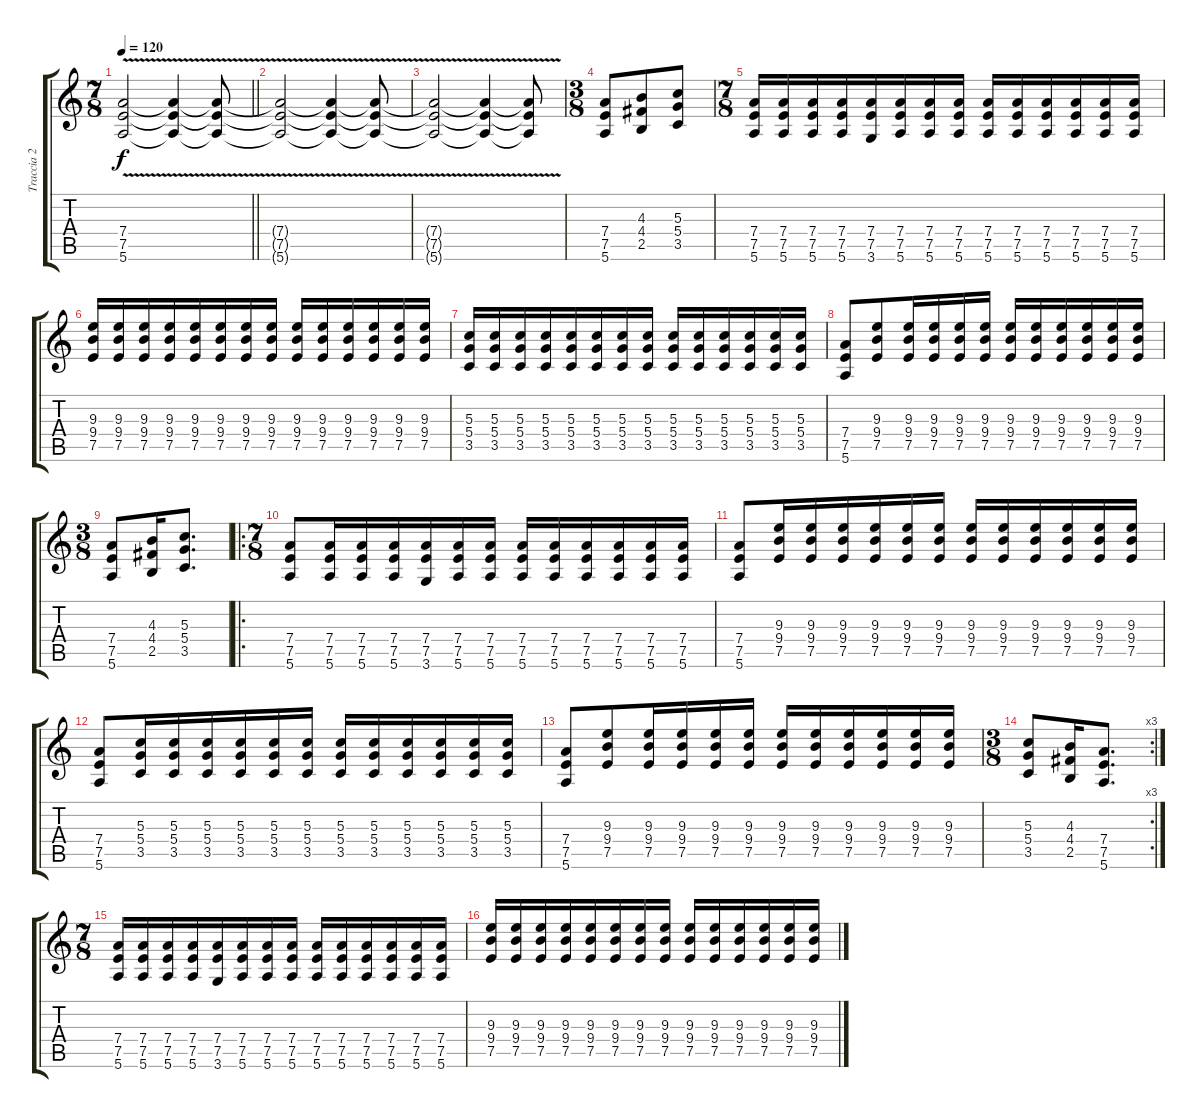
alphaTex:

\track ("Traccia 2" "Traccia 2") {instrument distortionguitar}
\staff {score tabs}
\tuning (E4 B3 G3 D3 A2 E2) {hide}
\ts (7 8)
\tempo 120
\clef g2
\barLineRight lightlight
\ks c
(7.4{v t} 7.5{v t} 5.6{v t}).2{dy f} (7.4{v t} 7.5{v t} 5.6{v t}).4 (7.4{v t} 7.5{v t} 5.6{v t}).8 |
(7.4{v t} 7.5{v t} 5.6{v t}).2 (7.4{v t} 7.5{v t} 5.6{v t}).4 (7.4{v t} 7.5{v t} 5.6{v t}).8 |
(7.4{v t} 7.5{v t} 5.6{v t}).2 (7.4{v t} 7.5{v t} 5.6{v t}).4 (7.4{v t} 7.5{v t} 5.6{v t}).8 |
\ts (3 8)
(7.4 7.5 5.6).8 (4.3 4.4 2.5).8 (5.3 5.4 3.5).8 |
\ts (7 8)
(7.4 7.5 5.6).16 (7.4 7.5 5.6).16 (7.4 7.5 5.6).16 (7.4 7.5 5.6).16 (7.4 7.5 3.6).16 (7.4 7.5 5.6).16 (7.4 7.5 5.6).16 (7.4 7.5 5.6).16 (7.4 7.5 5.6).16 (7.4 7.5 5.6).16 (7.4 7.5 5.6).16 (7.4 7.5 5.6).16 (7.4 7.5 5.6).16 (7.4 7.5 5.6).16 |
(9.3 9.4 7.5).16 (9.3 9.4 7.5).16 (9.3 9.4 7.5).16 (9.3 9.4 7.5).16 (9.3 9.4 7.5).16 (9.3 9.4 7.5).16 (9.3 9.4 7.5).16 (9.3 9.4 7.5).16 (9.3 9.4 7.5).16 (9.3 9.4 7.5).16 (9.3 9.4 7.5).16 (9.3 9.4 7.5).16 (9.3 9.4 7.5).16 (9.3 9.4 7.5).16 |
(5.3 5.4 3.5).16 (5.3 5.4 3.5).16 (5.3 5.4 3.5).16 (5.3 5.4 3.5).16 (5.3 5.4 3.5).16 (5.3 5.4 3.5).16 (5.3 5.4 3.5).16 (5.3 5.4 3.5).16 (5.3 5.4 3.5).16 (5.3 5.4 3.5).16 (5.3 5.4 3.5).16 (5.3 5.4 3.5).16 (5.3 5.4 3.5).16 (5.3 5.4 3.5).16 |
(7.4 7.5 5.6).8 (9.3 9.4 7.5).8 (9.3 9.4 7.5).16 (9.3 9.4 7.5).16 (9.3 9.4 7.5).16 (9.3 9.4 7.5).16 (9.3 9.4 7.5).16 (9.3 9.4 7.5).16 (9.3 9.4 7.5).16 (9.3 9.4 7.5).16 (9.3 9.4 7.5).16 (9.3 9.4 7.5).16 |
\ts (3 8)
(7.4 7.5 5.6).8 (4.3 4.4 2.5).16 (5.3 5.4 3.5).8{d} |
\ro
\ts (7 8)
(7.4 7.5 5.6).8 (7.4 7.5 5.6).16 (7.4 7.5 5.6).16 (7.4 7.5 5.6).16 (7.4 7.5 3.6).16 (7.4 7.5 5.6).16 (7.4 7.5 5.6).16 (7.4 7.5 5.6).16 (7.4 7.5 5.6).16 (7.4 7.5 5.6).16 (7.4 7.5 5.6).16 (7.4 7.5 5.6).16 (7.4 7.5 5.6).16 |
(7.4 7.5 5.6).8 (9.3 9.4 7.5).16 (9.3 9.4 7.5).16 (9.3 9.4 7.5).16 (9.3 9.4 7.5).16 (9.3 9.4 7.5).16 (9.3 9.4 7.5).16 (9.3 9.4 7.5).16 (9.3 9.4 7.5).16 (9.3 9.4 7.5).16 (9.3 9.4 7.5).16 (9.3 9.4 7.5).16 (9.3 9.4 7.5).16 |
(7.4 7.5 5.6).8 (5.3 5.4 3.5).16 (5.3 5.4 3.5).16 (5.3 5.4 3.5).16 (5.3 5.4 3.5).16 (5.3 5.4 3.5).16 (5.3 5.4 3.5).16 (5.3 5.4 3.5).16 (5.3 5.4 3.5).16 (5.3 5.4 3.5).16 (5.3 5.4 3.5).16 (5.3 5.4 3.5).16 (5.3 5.4 3.5).16 |
(7.4 7.5 5.6).8 (9.3 9.4 7.5).8 (9.3 9.4 7.5).16 (9.3 9.4 7.5).16 (9.3 9.4 7.5).16 (9.3 9.4 7.5).16 (9.3 9.4 7.5).16 (9.3 9.4 7.5).16 (9.3 9.4 7.5).16 (9.3 9.4 7.5).16 (9.3 9.4 7.5).16 (9.3 9.4 7.5).16 |
\rc 3
\ts (3 8)
(5.3 5.4 3.5).8 (4.3 4.4 2.5).16 (7.4 7.5 5.6).8{d} |
\ts (7 8)
(7.4 7.5 5.6).16 (7.4 7.5 5.6).16 (7.4 7.5 5.6).16 (7.4 7.5 5.6).16 (7.4 7.5 3.6).16 (7.4 7.5 5.6).16 (7.4 7.5 5.6).16 (7.4 7.5 5.6).16 (7.4 7.5 5.6).16 (7.4 7.5 5.6).16 (7.4 7.5 5.6).16 (7.4 7.5 5.6).16 (7.4 7.5 5.6).16 (7.4 7.5 5.6).16 |
(9.3 9.4 7.5).16 (9.3 9.4 7.5).16 (9.3 9.4 7.5).16 (9.3 9.4 7.5).16 (9.3 9.4 7.5).16 (9.3 9.4 7.5).16 (9.3 9.4 7.5).16 (9.3 9.4 7.5).16 (9.3 9.4 7.5).16 (9.3 9.4 7.5).16 (9.3 9.4 7.5).16 (9.3 9.4 7.5).16 (9.3 9.4 7.5).16 (9.3 9.4 7.5).16
